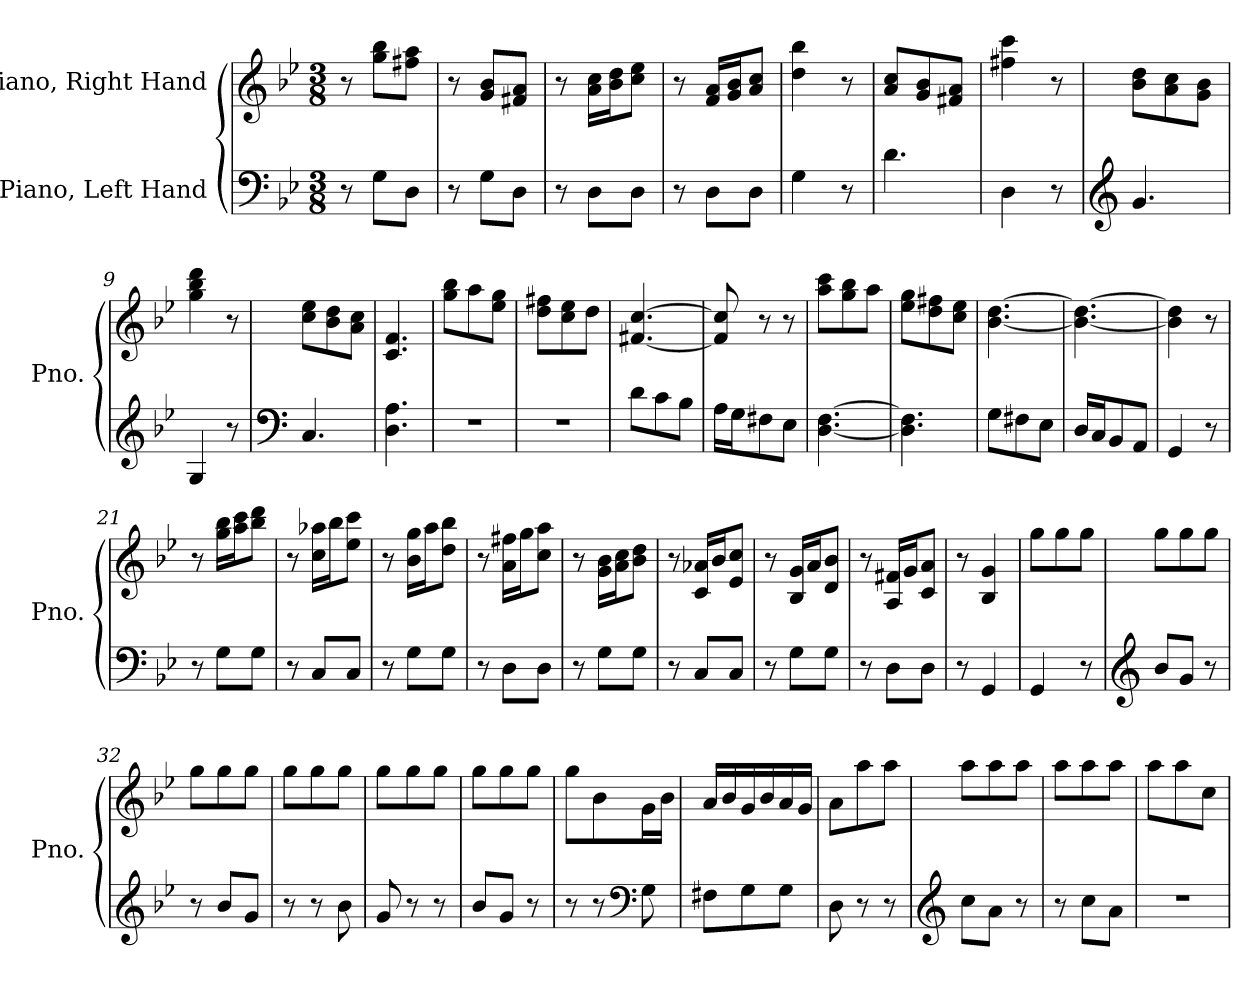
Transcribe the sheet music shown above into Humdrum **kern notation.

**kern	**kern
*part2	*part1
*staff2	*staff1
*I"Piano, Left Hand	*I"Piano, Right Hand
*I'Pno.	*I'Pno.
*clefF4	*clefG2
*k[b-e-]	*k[b-e-]
*M3/8	*M3/8
*MM100	*MM100
=1	=1
8r	8r
8G\L	8gg\ 8bb-\L
8D\J	8ff#X\ 8aa\J
=2	=2
8r	8r
8G\L	8g/ 8b-/L
8D\J	8f#X/ 8a/J
=3	=3
8r	8r
8D\L	16a\ 16cc\LL
.	16b-\ 16dd\J
8D\J	8cc\ 8ee-\J
=4	=4
8r	8r
8D\L	16f/ 16a/LL
.	16g/ 16b-/J
8D\J	8a/ 8cc/J
=5	=5
4G\	4dd\ 4bb-\
8r	8r
=6	=6
4.d\	8a/ 8cc/L
.	8g/ 8b-/
.	8f#X/ 8a/J
=7	=7
4D\	4ff#X\ 4ccc\
8r	8r
=8	=8
*clefG2	*
4.g/	8b-\ 8dd\L
.	8a\ 8cc\
.	8g\ 8b-\J
!!LO:LB:g=z
=9	=9
4G/	4gg\ 4bb-\ 4ddd\
8r	8r
=10	=10
*clefF4	*
4.C/	8cc\ 8ee-\L
.	8b-\ 8dd\
.	8a\ 8cc\J
=11	=11
4.D\ 4.A\	4.c/ 4.f/
=12	=12
4.r	8gg\ 8bb-\L
.	8aa\
.	8ee-\ 8gg\J
=13	=13
4.r	8dd\ 8ff#X\L
.	8cc\ 8ee-\
.	8dd\J
=14	=14
8d\L	[4.f#X/ [4.cc/
8c\	.
8B-\J	.
=15	=15
16A\LL	8f#/] 8cc/]
16G\J	.
8F#X\	8r
8E-\J	8r
=16	=16
[4.D\ [4.F\	8aa\ 8ccc\L
.	8gg\ 8bb-\
.	8aa\J
=17	=17
4.D\] 4.F\]	8ee-\ 8gg\L
.	8dd\ 8ff#X\
.	8cc\ 8ee-\J
!!LO:LB:g=z
=18	=18
8G\L	[4.b-\ [4.dd\
8F#X\	.
8E-\J	.
=19	=19
16D/LL	4.b-\_ 4.dd\_
16C/J	.
8BB-/	.
8AA/J	.
=20	=20
4GG/	4b-\] 4dd\]
8r	8r
=21	=21
8r	8r
8G\L	16gg\ 16bb-\LL
.	16aa\ 16ccc\J
8G\J	8bb-\ 8ddd\J
=22	=22
8r	8r
8C/L	16cc\ 16aa-X\LL
.	16bb-\J
8C/J	8ee-\ 8ccc\J
=23	=23
8r	8r
8G\L	16b-\ 16gg\LL
.	16aa\J
8G\J	8dd\ 8bb-\J
=24	=24
8r	8r
8D\L	16a\ 16ff#X\LL
.	16gg\J
8D\J	8cc\ 8aa\J
=25	=25
8r	8r
8G\L	16g\ 16b-\LL
.	16a\ 16cc\J
8G\J	8b-\ 8dd\J
!!LO:LB:g=z
=26	=26
8r	8r
8C/L	16c/ 16a-X/LL
.	16b-/J
8C/J	8e-/ 8cc/J
=27	=27
8r	8r
8G\L	16B-/ 16g/LL
.	16a/J
8G\J	8d/ 8b-/J
=28	=28
8r	8r
8D\L	16A/ 16f#X/LL
.	16g/J
8D\J	8c/ 8a/J
=29	=29
8r	8r
4GG/	4B-/ 4g/
=30	=30
4GG/	8gg\L
.	8gg\
8r	8gg\J
=31	=31
*clefG2	*
8b-/L	8gg\L
8g/J	8gg\
8r	8gg\J
=32	=32
8r	8gg\L
8b-/L	8gg\
8g/J	8gg\J
=33	=33
8r	8gg\L
8r	8gg\
8b-\	8gg\J
=34	=34
8g/	8gg\L
8r	8gg\
8r	8gg\J
!!LO:LB:g=z
=35	=35
8b-/L	8gg\L
8g/J	8gg\
8r	8gg\J
=36	=36
8r	8gg\L
8r	8b-\
*clefF4	*
8G\	16g\L
.	16b-\JJ
=37	=37
8F#X\L	16a/LL
.	16b-/
8G\	16g/
.	16b-/
8G\J	16a/
.	16g/JJ
=38	=38
8D\	8a\L
8r	8aa\
8r	8aa\J
=39	=39
*clefG2	*
8cc\L	8aa\L
8a\J	8aa\
8r	8aa\J
=40	=40
8r	8aa\L
8cc\L	8aa\
8a\J	8aa\J
=41	=41
4.r	8aa\L
.	8aa\
.	8cc\J
=	=
*-	*-
